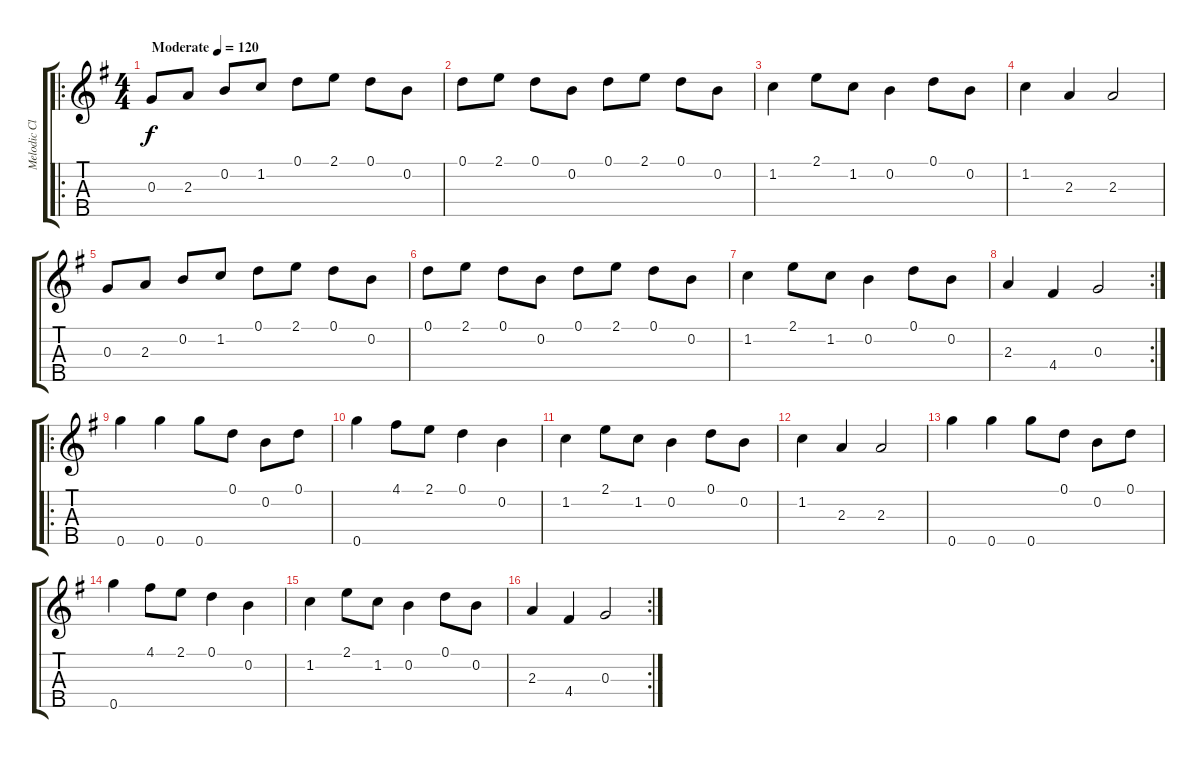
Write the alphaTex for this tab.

\track ("Melodic Clawhammer" "Melodic Cl") {instrument banjo}
\staff {score tabs}
\tuning (D4 B3 G3 D3 G4) {hide}
\displaytranspose 12
\ro
\ts (4 4)
\tempo (120 "Moderate")
\clef g2
\ks g
0.3.8{dy f instrument banjo beam Up} 2.3.8{beam Up} 0.2.8{beam Up} 1.2.8{beam Up} 0.1.8{beam Down} 2.1.8{beam Down} 0.1.8{beam Down} 0.2.8{beam Down} |
0.1.8{beam Down} 2.1.8{beam Down} 0.1.8{beam Down} 0.2.8{beam Down} 0.1.8{beam Down} 2.1.8{beam Down} 0.1.8{beam Down} 0.2.8{beam Down} |
1.2.4 2.1.8 1.2.8 0.2.4 0.1.8 0.2.8 |
1.2.4 2.3.4 2.3.2 |
0.3.8{beam Up} 2.3.8{beam Up} 0.2.8{beam Up} 1.2.8{beam Up} 0.1.8{beam Down} 2.1.8{beam Down} 0.1.8{beam Down} 0.2.8{beam Down} |
0.1.8{beam Down} 2.1.8{beam Down} 0.1.8{beam Down} 0.2.8{beam Down} 0.1.8{beam Down} 2.1.8{beam Down} 0.1.8{beam Down} 0.2.8{beam Down} |
1.2.4 2.1.8 1.2.8 0.2.4 0.1.8 0.2.8 |
\rc 2
2.3.4 4.4.4 0.3.2 |
\ro
0.5.4 0.5.4 0.5.8 0.1.8 0.2.8 0.1.8 |
0.5.4 4.1.8 2.1.8 0.1.4 0.2.4 |
1.2.4 2.1.8 1.2.8 0.2.4 0.1.8 0.2.8 |
1.2.4 2.3.4 2.3.2 |
0.5.4 0.5.4 0.5.8 0.1.8 0.2.8 0.1.8 |
0.5.4 4.1.8 2.1.8 0.1.4 0.2.4 |
1.2.4 2.1.8 1.2.8 0.2.4 0.1.8 0.2.8 |
\rc 2
2.3.4 4.4.4 0.3.2
